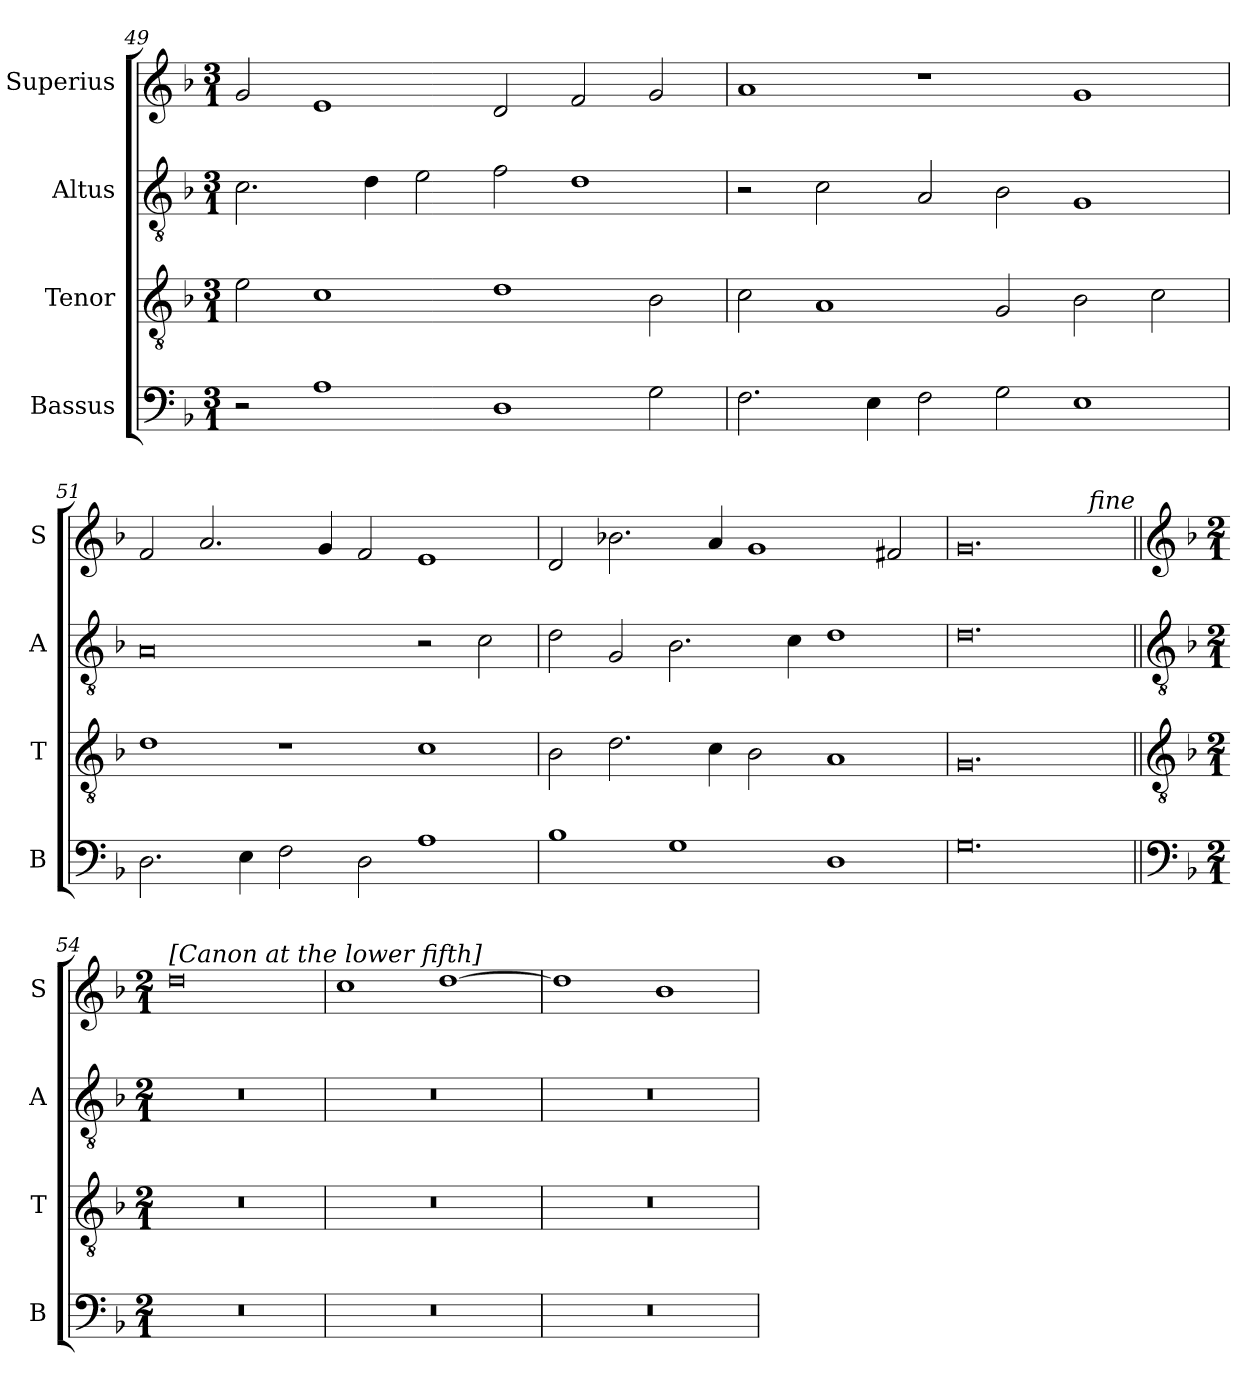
**kern	**kern	**kern	**kern
*part4	*part3	*part2	*part1
*staff4	*staff3	*staff2	*staff1
*I"Bassus	*I"Tenor	*I"Altus	*I"Superius
*I'B	*I'T	*I'A	*I'S
*clefF4	*clefGv2	*clefGv2	*clefG2
*k[b-]	*k[b-]	*k[b-]	*k[b-]
*M3/1	*M3/1	*M3/1	*M3/1
=49	=49	=49	=49
2r	2e\	2.c\	2g/
1A	1c	.	1e
.	.	4d\	.
.	.	2e\	.
1D	1d	2f\	2d/
.	.	1d	2f/
2G\	2B-\	.	2g/
=50	=50	=50	=50
2.F\	2c\	2r	1a
.	1A	2c\	.
4E\	.	.	.
2F\	.	2A/	1r
2G\	2G/	2B-\	.
1E	2B-\	1G	1g
.	2c\	.	.
=51	=51	=51	=51
2.D\	1d	0A	2f/
.	.	.	2.a/
4E\	.	.	.
2F\	1r	.	.
.	.	.	4g/
2D\	.	.	2f/
1A	1c	2r	1e
.	.	2c\	.
=52	=52	=52	=52
1B-	2B-\	2d\	2d/
.	2.d\	2G/	2.b-X\
1G	.	2.B-\	.
.	4c\	.	4a/
.	2B-\	.	1g
.	.	4c\	.
1D	1A	1d	.
.	.	.	2f#X/
=53	=53	=53	=53
0.G	0.G	0.d	0.g
!	!	!	!LO:TX:a:i:rj:t=fine
!!LO:LB:g=z
=54||	=54||	=54||	=54||
*clefF4	*clefGv2	*clefGv2	*clefG2
*k[b-]	*k[b-]	*k[b-]	*k[b-]
*M2/1	*M2/1	*M2/1	*M2/1
!	!	!	!LO:TX:a:t=[Canon at the lower fifth]
0r	0r	0r	0dd
=55	=55	=55	=55
0r	0r	0r	1cc
.	.	.	[1dd
=56	=56	=56	=56
0r	0r	0r	1dd]
.	.	.	1b-
=	=	=	=
*-	*-	*-	*-
